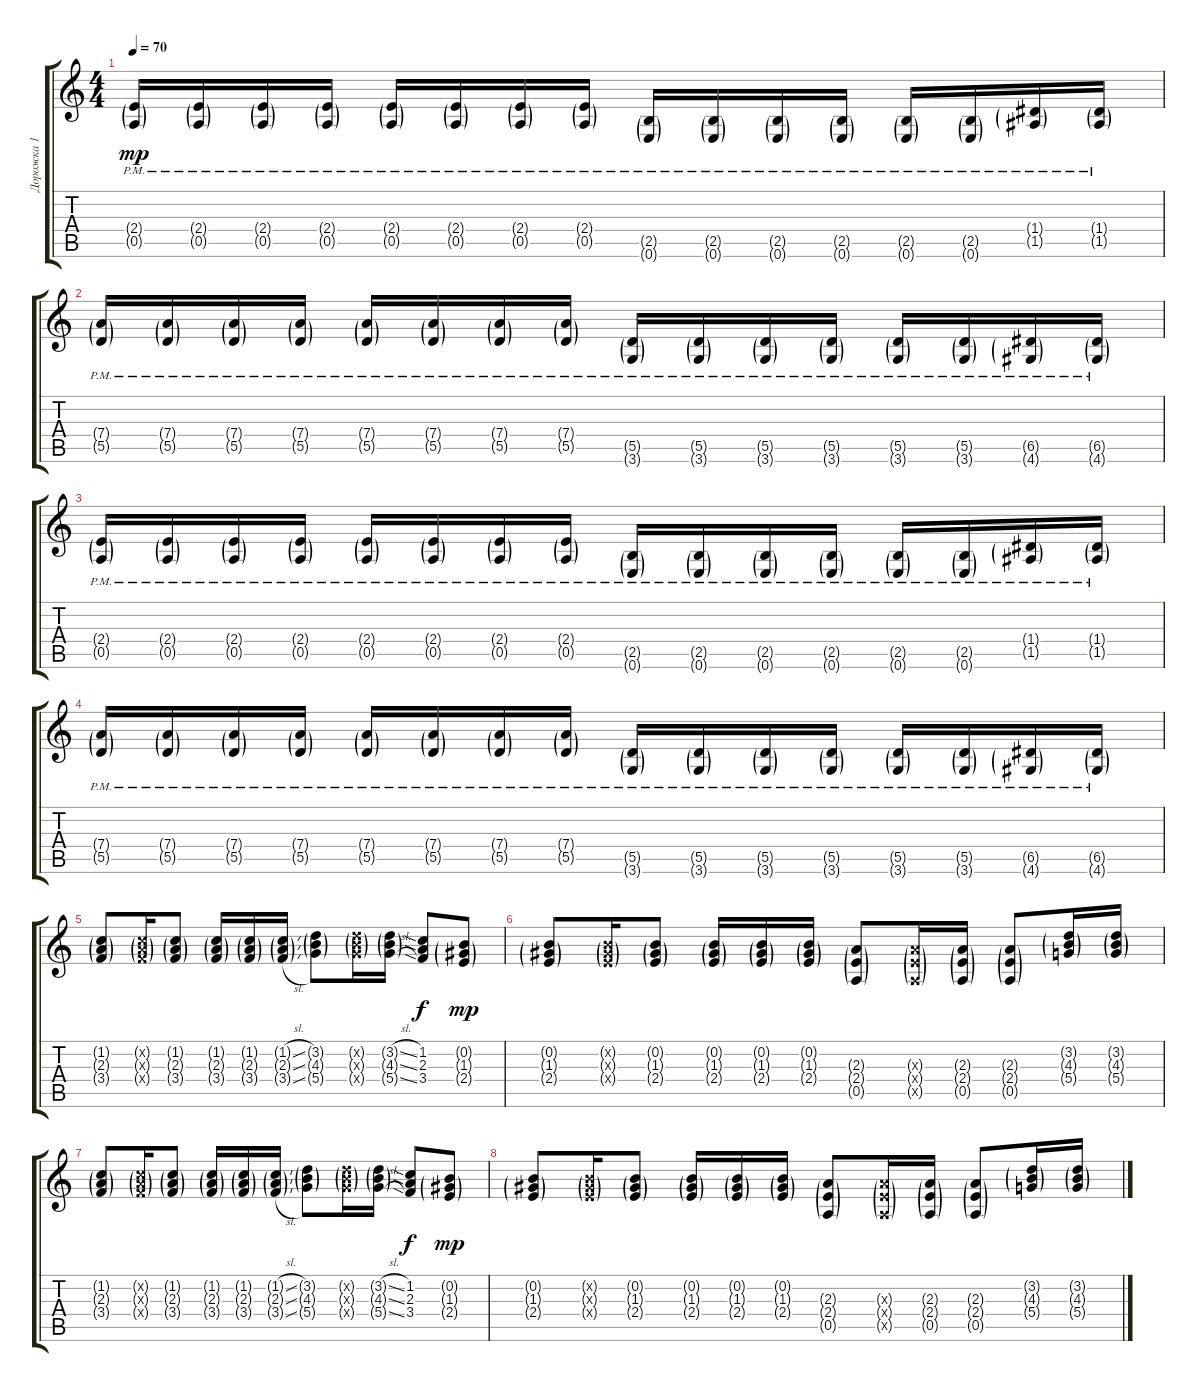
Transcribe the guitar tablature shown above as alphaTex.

\track ("Дорожка 1" "Дорожка 1") {instrument electricguitarclean}
\staff {score tabs}
\tuning (E4 B3 G3 D3 A2 E2) {hide}
\ts (4 4)
\tempo 70
\clef g2
\ks c
(2.4{g pm} 0.5{g pm}).16{dy mp} (2.4{g pm} 0.5{g pm}).16 (2.4{g pm} 0.5{g pm}).16 (2.4{g pm} 0.5{g pm}).16 (2.4{g pm} 0.5{g pm}).16 (2.4{g pm} 0.5{g pm}).16 (2.4{g pm} 0.5{g pm}).16 (2.4{g pm} 0.5{g pm}).16 (2.5{g pm} 0.6{g pm}).16 (2.5{g pm} 0.6{g pm}).16 (2.5{g pm} 0.6{g pm}).16 (2.5{g pm} 0.6{g pm}).16 (2.5{g pm} 0.6{g pm}).16 (2.5{g pm} 0.6{g pm}).16 (1.4{g pm} 1.5{g pm}).16 (1.4{g pm} 1.5{g pm}).16 |
(7.4{g pm} 5.5{g pm}).16 (7.4{g pm} 5.5{g pm}).16 (7.4{g pm} 5.5{g pm}).16 (7.4{g pm} 5.5{g pm}).16 (7.4{g pm} 5.5{g pm}).16 (7.4{g pm} 5.5{g pm}).16 (7.4{g pm} 5.5{g pm}).16 (7.4{g pm} 5.5{g pm}).16 (5.5{g pm} 3.6{g pm}).16 (5.5{g pm} 3.6{g pm}).16 (5.5{g pm} 3.6{g pm}).16 (5.5{g pm} 3.6{g pm}).16 (5.5{g pm} 3.6{g pm}).16 (5.5{g pm} 3.6{g pm}).16 (6.5{g pm} 4.6{g pm}).16 (6.5{g pm} 4.6{g pm}).16 |
(2.4{g pm} 0.5{g pm}).16 (2.4{g pm} 0.5{g pm}).16 (2.4{g pm} 0.5{g pm}).16 (2.4{g pm} 0.5{g pm}).16 (2.4{g pm} 0.5{g pm}).16 (2.4{g pm} 0.5{g pm}).16 (2.4{g pm} 0.5{g pm}).16 (2.4{g pm} 0.5{g pm}).16 (2.5{g pm} 0.6{g pm}).16 (2.5{g pm} 0.6{g pm}).16 (2.5{g pm} 0.6{g pm}).16 (2.5{g pm} 0.6{g pm}).16 (2.5{g pm} 0.6{g pm}).16 (2.5{g pm} 0.6{g pm}).16 (1.4{g pm} 1.5{g pm}).16 (1.4{g pm} 1.5{g pm}).16 |
(7.4{g pm} 5.5{g pm}).16 (7.4{g pm} 5.5{g pm}).16 (7.4{g pm} 5.5{g pm}).16 (7.4{g pm} 5.5{g pm}).16 (7.4{g pm} 5.5{g pm}).16 (7.4{g pm} 5.5{g pm}).16 (7.4{g pm} 5.5{g pm}).16 (7.4{g pm} 5.5{g pm}).16 (5.5{g pm} 3.6{g pm}).16 (5.5{g pm} 3.6{g pm}).16 (5.5{g pm} 3.6{g pm}).16 (5.5{g pm} 3.6{g pm}).16 (5.5{g pm} 3.6{g pm}).16 (5.5{g pm} 3.6{g pm}).16 (6.5{g pm} 4.6{g pm}).16 (6.5{g pm} 4.6{g pm}).16 |
(1.2{g} 2.3{g} 3.4{g}).8 (1.2{g x} 2.3{g x} 3.4{g x}).16 (1.2{g} 2.3{g} 3.4{g}).8 (1.2{g} 2.3{g} 3.4{g}).16 (1.2{g} 2.3{g} 3.4{g}).16 (1.2{sl g} 2.3{sl g} 3.4{sl g}).16 (3.2{g} 4.3{g} 5.4{g}).8 (3.2{g x} 4.3{g x} 5.4{g x}).16 (3.2{sl g} 4.3{sl g} 5.4{sl g}).16 (1.2 2.3 3.4).8{dy f} (0.2{g} 1.3{g} 2.4{g}).8{dy mp} |
(0.2{g} 1.3{g} 2.4{g}).8 (0.2{g x} 1.3{g x} 2.4{g x}).16 (0.2{g} 1.3{g} 2.4{g}).8 (0.2{g} 1.3{g} 2.4{g}).16 (0.2{g} 1.3{g} 2.4{g}).16 (0.2{g} 1.3{g} 2.4{g}).16 (2.3{g} 2.4{g} 0.5{g}).8 (2.3{g x} 2.4{g x} 0.5{g x}).16 (2.3{g} 2.4{g} 0.5{g}).16 (2.3{g} 2.4{g} 0.5{g}).8 (3.2{g} 4.3{g} 5.4{g}).16 (3.2{g} 4.3{g} 5.4{g}).16 |
(1.2{g} 2.3{g} 3.4{g}).8 (1.2{g x} 2.3{g x} 3.4{g x}).16 (1.2{g} 2.3{g} 3.4{g}).8 (1.2{g} 2.3{g} 3.4{g}).16 (1.2{g} 2.3{g} 3.4{g}).16 (1.2{sl g} 2.3{sl g} 3.4{sl g}).16 (3.2{g} 4.3{g} 5.4{g}).8 (3.2{g x} 4.3{g x} 5.4{g x}).16 (3.2{sl g} 4.3{sl g} 5.4{sl g}).16 (1.2 2.3 3.4).8{dy f} (0.2{g} 1.3{g} 2.4{g}).8{dy mp} |
(0.2{g} 1.3{g} 2.4{g}).8 (0.2{g x} 1.3{g x} 2.4{g x}).16 (0.2{g} 1.3{g} 2.4{g}).8 (0.2{g} 1.3{g} 2.4{g}).16 (0.2{g} 1.3{g} 2.4{g}).16 (0.2{g} 1.3{g} 2.4{g}).16 (2.3{g} 2.4{g} 0.5{g}).8 (2.3{g x} 2.4{g x} 0.5{g x}).16 (2.3{g} 2.4{g} 0.5{g}).16 (2.3{g} 2.4{g} 0.5{g}).8 (3.2{g} 4.3{g} 5.4{g}).16 (3.2{g} 4.3{g} 5.4{g}).16
